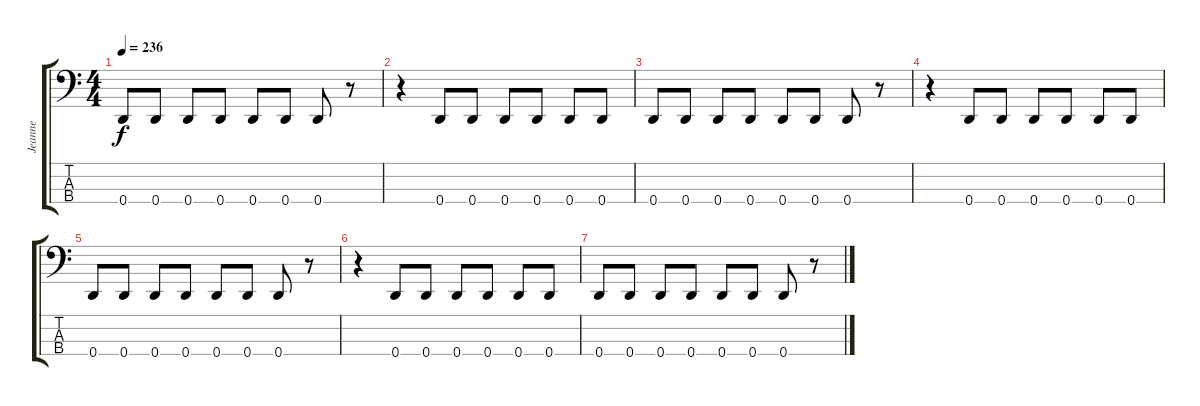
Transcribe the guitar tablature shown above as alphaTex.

\track ("Jeanne" "Jeanne") {instrument electricbassfinger}
\staff {score tabs}
\tuning (F2 C2 G1 D1) {hide}
\ts (4 4)
\tempo 236
\clef f4
\ks c
0.4.8{dy f} 0.4.8 0.4.8 0.4.8 0.4.8 0.4.8 0.4.8 r.8 |
r.4 0.4.8 0.4.8 0.4.8 0.4.8 0.4.8 0.4.8 |
0.4.8 0.4.8 0.4.8 0.4.8 0.4.8 0.4.8 0.4.8 r.8 |
r.4 0.4.8 0.4.8 0.4.8 0.4.8 0.4.8 0.4.8 |
0.4.8 0.4.8 0.4.8 0.4.8 0.4.8 0.4.8 0.4.8 r.8 |
r.4 0.4.8 0.4.8 0.4.8 0.4.8 0.4.8 0.4.8 |
0.4.8 0.4.8 0.4.8 0.4.8 0.4.8 0.4.8 0.4.8 r.8
